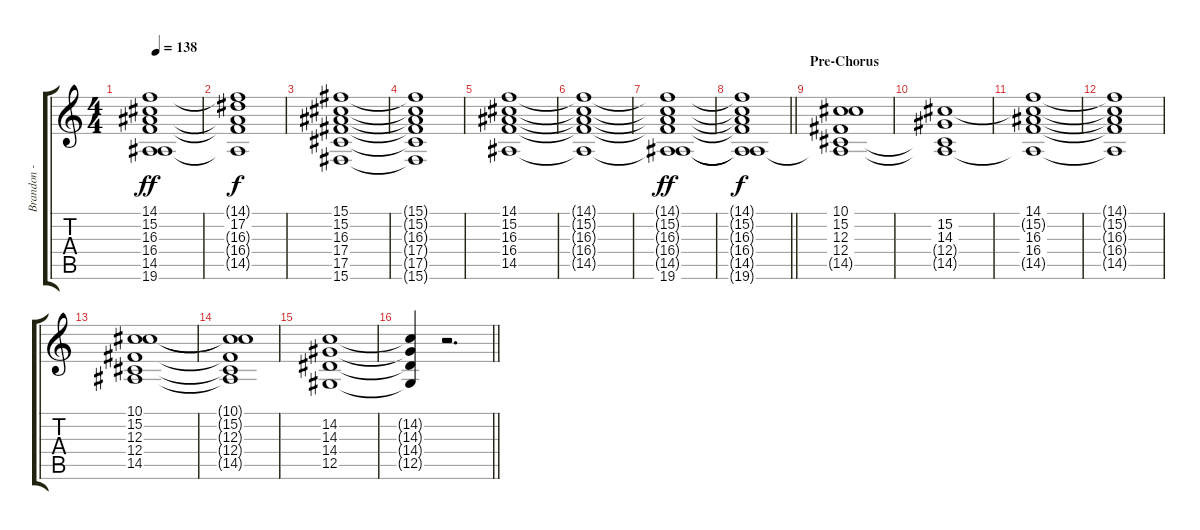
\track ("Brandon - Synth" "Brandon - ") {instrument stringensemble2}
\staff {score tabs}
\tuning (Eb4 Bb3 Gb3 Db3 Ab2 Eb2) {hide}
\ts (4 4)
\tempo 138
\clef g2
\ks c
(14.1{t} 15.2 16.3{t} 16.4{t} 14.5{t} 19.6).1{dy ff} |
(14.1{t} 17.2 16.3{t} 16.4{t} 14.5{t}).1{dy f} |
(15.1 15.2 16.3 17.4 17.5 15.6).1 |
(15.1{t} 15.2{t} 16.3{t} 17.4{t} 17.5{t} 15.6{t}).1 |
(14.1 15.2 16.3 16.4 14.5).1 |
(14.1{t} 15.2{t} 16.3{t} 16.4{t} 14.5{t}).1 |
(14.1{t} 15.2{t} 16.3{t} 16.4{t} 14.5{t} 19.6).1{dy ff} |
\barLineRight lightlight
(14.1{t} 15.2{t} 16.3{t} 16.4{t} 14.5{t} 19.6{t}).1{dy f} |
\section ("" "Pre-Chorus")
(10.1 15.2 12.3 12.4 14.5{t}).1 |
(15.2 14.3 12.4{t} 14.5{t}).1 |
(14.1 15.2{t} 16.3 16.4 14.5{t}).1 |
(14.1{t} 15.2{t} 16.3{t} 16.4{t} 14.5{t}).1 |
(10.1 15.2 12.3 12.4 14.5).1 |
(10.1{t} 15.2{t} 12.3{t} 12.4{t} 14.5{t}).1 |
(14.2 14.3 14.4 12.5).1 |
\barLineRight lightlight
(14.2{t} 14.3{t} 14.4{t} 12.5{t}).4 r.2{d}
